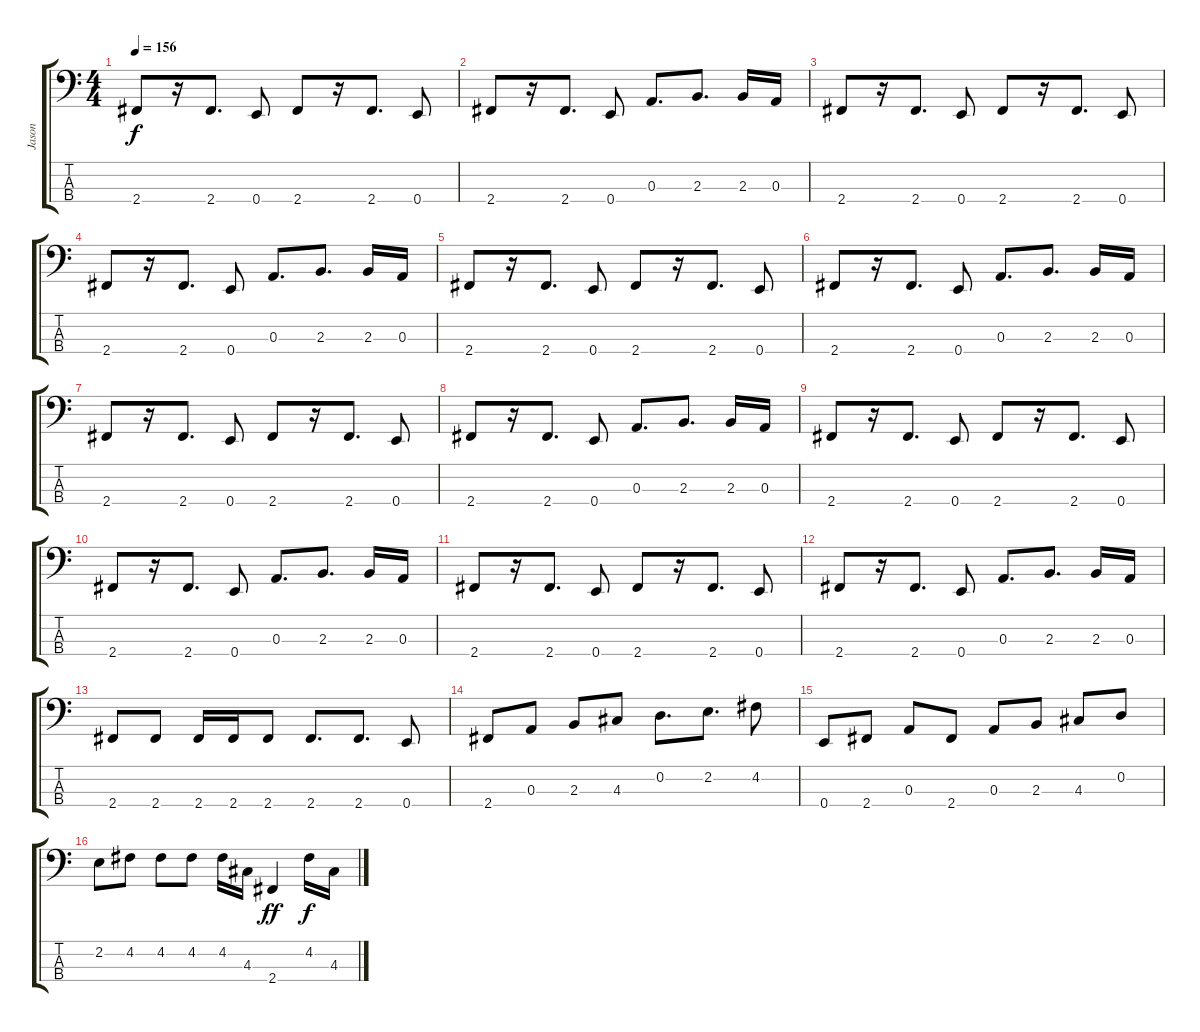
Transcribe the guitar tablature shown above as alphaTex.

\track ("Jason" "Jason") {instrument electricbasspick}
\staff {score tabs}
\tuning (G2 D2 A1 E1) {hide}
\ts (4 4)
\tempo 156
\clef f4
\ks c
2.4.8{dy f} r.16 2.4.8{d} 0.4.8 2.4.8 r.16 2.4.8{d} 0.4.8 |
2.4.8 r.16 2.4.8{d} 0.4.8 0.3.8{d} 2.3.8{d} 2.3.16 0.3.16 |
2.4.8 r.16 2.4.8{d} 0.4.8 2.4.8 r.16 2.4.8{d} 0.4.8 |
2.4.8 r.16 2.4.8{d} 0.4.8 0.3.8{d} 2.3.8{d} 2.3.16 0.3.16 |
2.4.8 r.16 2.4.8{d} 0.4.8 2.4.8 r.16 2.4.8{d} 0.4.8 |
2.4.8 r.16 2.4.8{d} 0.4.8 0.3.8{d} 2.3.8{d} 2.3.16 0.3.16 |
2.4.8 r.16 2.4.8{d} 0.4.8 2.4.8 r.16 2.4.8{d} 0.4.8 |
2.4.8 r.16 2.4.8{d} 0.4.8 0.3.8{d} 2.3.8{d} 2.3.16 0.3.16 |
2.4.8 r.16 2.4.8{d} 0.4.8 2.4.8 r.16 2.4.8{d} 0.4.8 |
2.4.8 r.16 2.4.8{d} 0.4.8 0.3.8{d} 2.3.8{d} 2.3.16 0.3.16 |
2.4.8 r.16 2.4.8{d} 0.4.8 2.4.8 r.16 2.4.8{d} 0.4.8 |
2.4.8 r.16 2.4.8{d} 0.4.8 0.3.8{d} 2.3.8{d} 2.3.16 0.3.16 |
2.4.8 2.4.8 2.4.16 2.4.16 2.4.8 2.4.8{d} 2.4.8{d} 0.4.8 |
2.4.8 0.3.8 2.3.8 4.3.8 0.2.8{d} 2.2.8{d} 4.2.8 |
0.4.8 2.4.8 0.3.8 2.4.8 0.3.8 2.3.8 4.3.8 0.2.8 |
2.2.8 4.2.8 4.2.8 4.2.8 4.2.16 4.3.16 2.4.4{dy ff} 4.2.16{dy f} 4.3.16
